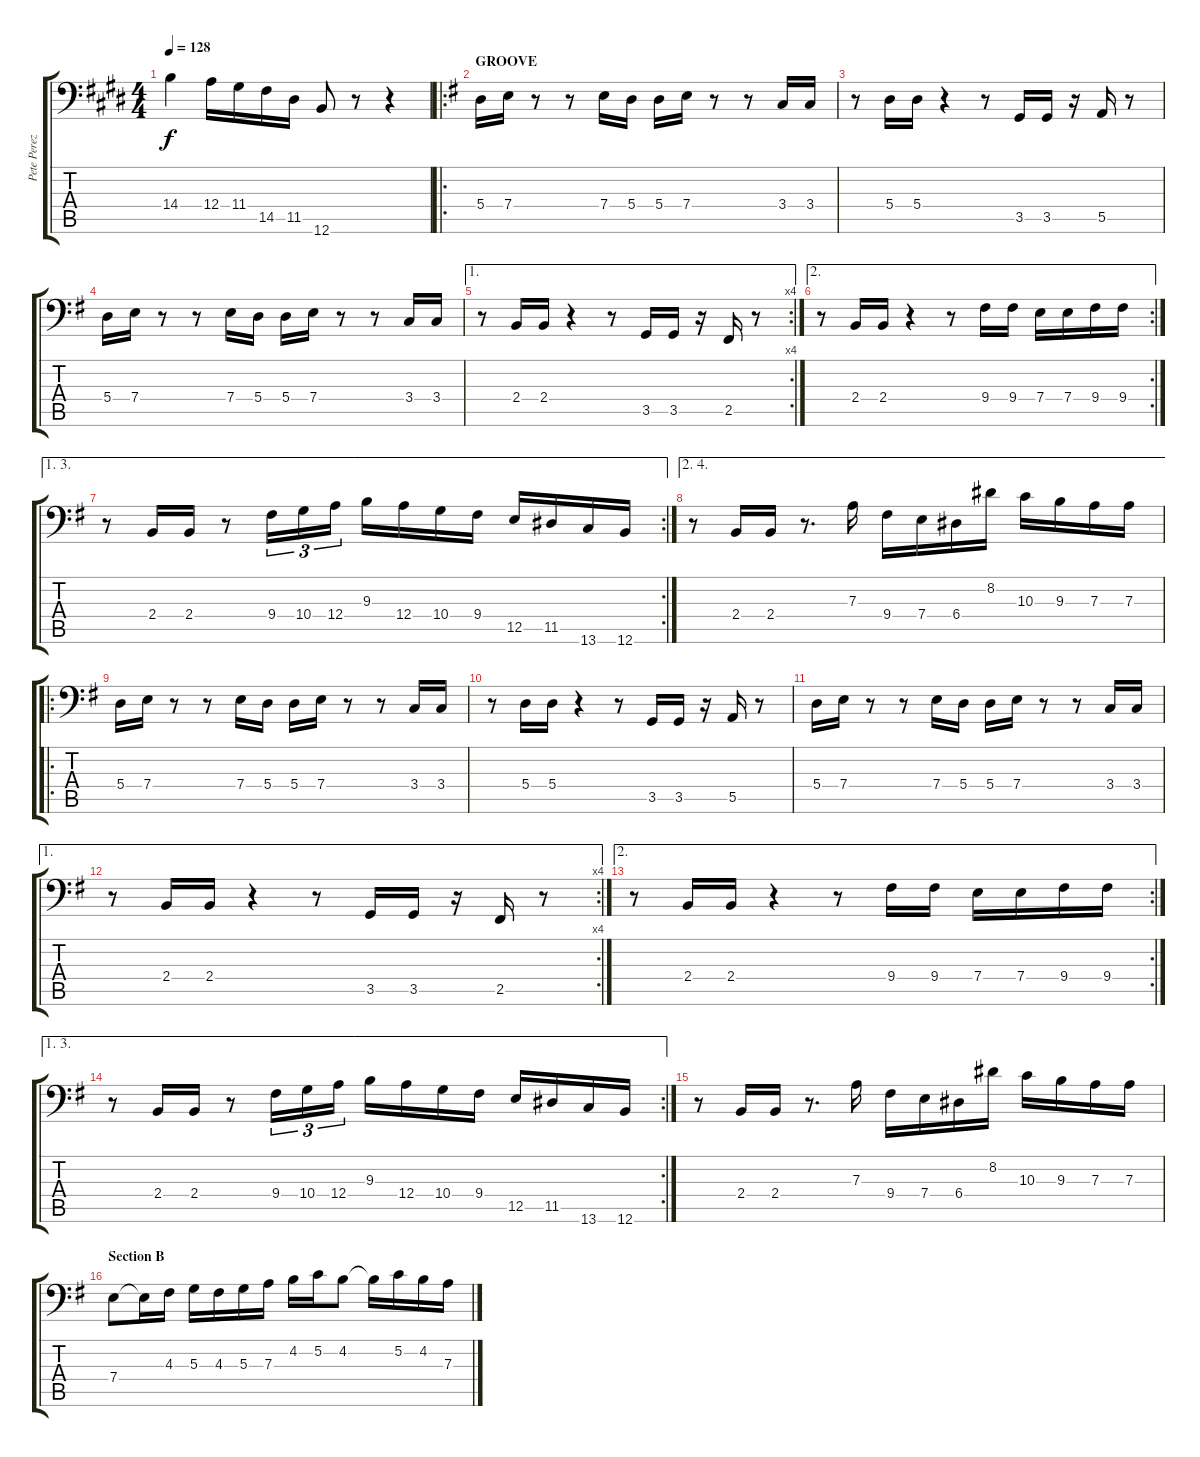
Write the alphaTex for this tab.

\track ("Pete Perez" "Pete Perez") {instrument electricbassfinger}
\staff {score tabs}
\tuning (C3 G2 D2 A1 E1 B0) {hide}
\ts (4 4)
\tempo 128
\clef f4
\ks c#minor
14.4.4{dy f} 12.4.16 11.4.16 14.5.16 11.5.16 12.6.8 r.8 r.4 |
\ro
\section ("" "GROOVE")
\ks eminor
5.4.16 7.4.16 r.8 r.8 7.4.16 5.4.16 5.4.16 7.4.16 r.8 r.8 3.4.16 3.4.16 |
r.8 5.4.16 5.4.16 r.4 r.8 3.5.16 3.5.16 r.16 5.5.16 r.8 |
5.4.16 7.4.16 r.8 r.8 7.4.16 5.4.16 5.4.16 7.4.16 r.8 r.8 3.4.16 3.4.16 |
\ae 1
\rc 4
r.8 2.4.16 2.4.16 r.4 r.8 3.5.16 3.5.16 r.16 2.5.16 r.8 |
\ae 2
\rc 2
r.8 2.4.16 2.4.16 r.4 r.8 9.4.16 9.4.16 7.4.16 7.4.16 9.4.16 9.4.16 |
\ae (1 3)
\rc 2
r.8 2.4.16 2.4.16 r.8 9.4.16{tu (3 2)} 10.4.16{tu (3 2)} 12.4.16{tu (3 2)} 9.3.16 12.4.16 10.4.16 9.4.16 12.5.16 11.5.16 13.6.16 12.6.16 |
\ae (2 4)
r.8 2.4.16 2.4.16 r.8{d} 7.3.16 9.4.16 7.4.16 6.4.16 8.2.16 10.3.16 9.3.16 7.3.16 7.3.16 |
\ro
5.4.16 7.4.16 r.8 r.8 7.4.16 5.4.16 5.4.16 7.4.16 r.8 r.8 3.4.16 3.4.16 |
r.8 5.4.16 5.4.16 r.4 r.8 3.5.16 3.5.16 r.16 5.5.16 r.8 |
5.4.16 7.4.16 r.8 r.8 7.4.16 5.4.16 5.4.16 7.4.16 r.8 r.8 3.4.16 3.4.16 |
\ae 1
\rc 4
r.8 2.4.16 2.4.16 r.4 r.8 3.5.16 3.5.16 r.16 2.5.16 r.8 |
\ae 2
\rc 2
r.8 2.4.16 2.4.16 r.4 r.8 9.4.16 9.4.16 7.4.16 7.4.16 9.4.16 9.4.16 |
\ae (1 3)
\rc 2
r.8 2.4.16 2.4.16 r.8 9.4.16{tu (3 2)} 10.4.16{tu (3 2)} 12.4.16{tu (3 2)} 9.3.16 12.4.16 10.4.16 9.4.16 12.5.16 11.5.16 13.6.16 12.6.16 |
r.8 2.4.16 2.4.16 r.8{d} 7.3.16 9.4.16 7.4.16 6.4.16 8.2.16 10.3.16 9.3.16 7.3.16 7.3.16 |
\section ("" "Section B")
7.4.8 7.4{t}.16 4.3.16 5.3.16 4.3.16 5.3.16 7.3.16 4.2.16 5.2.16 4.2.8 4.2{t}.16 5.2.16 4.2.16 7.3.16
